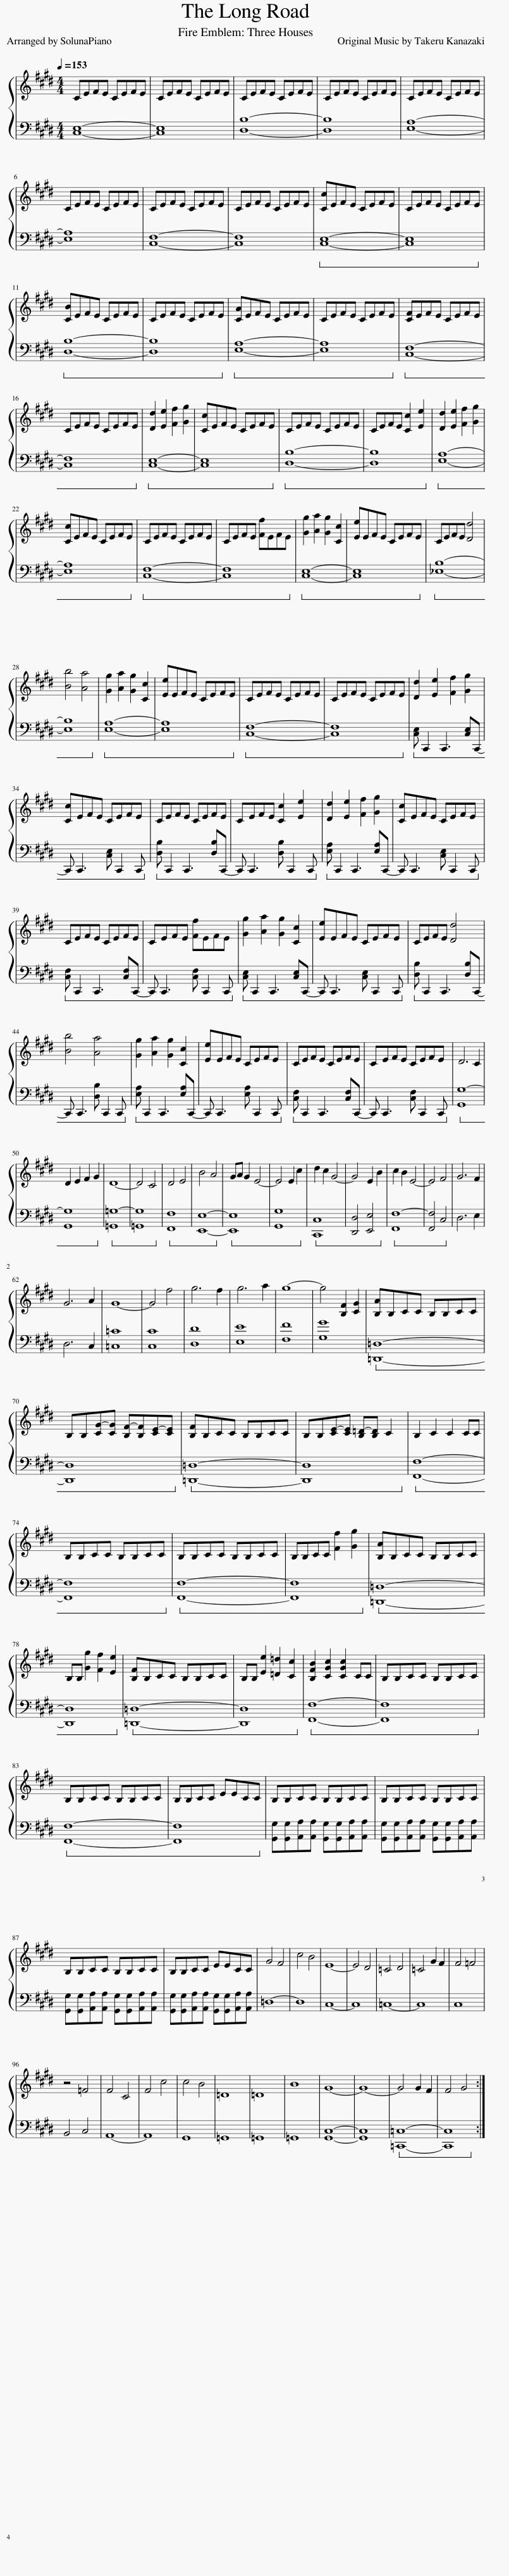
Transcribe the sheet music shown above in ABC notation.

X:1
%%score { 1 | 2 }
L:1/8
Q:1/4=153
M:4/4
I:linebreak $
K:E
V:1 treble
V:2 bass
V:1
 CEFE CEFE | CEFE CEFE | CEFE CEFE | CEFE CEFE | CEFE CEFE |$ %5
 CEFE CEFE | CEFE CEFE | CEFE CEFE | [Cc]EFE CEFE | CEFE CEFE |$ %10
 [CB]EFE CEFE | CEFE CEFE | [CA]EFE CEFE | CEFE CEFE | [CF]EFE CEFE |$ %15
 CEFE CEFE | [Dd]2 [Ee]2 [Ff]2 [Gg]2 | [Cc]EFE CEFE | CEFE CEFE | CEFE [Cc]2 [Ee]2 | %20
 [Dd]2 [Ee]2 [Ff]2 [Gg]2 |$ [Cc]EFE CEFE | CEFE CEFE | CEFE [Ff]EFE | [Gg]2 [Aa]2 [Gg]2 [Cc]2 | %25
 [Ee]EFE CEFE | CEFE [Dd]4 |$ [Bb]4 [Aa]4 | [Gg]2 [Aa]2 [Gg]2 [Cc]2 | [Ee]EFE CEFE | %30
 CEFE CEFE | CEFE CEFE | [Dd]2 [Ee]2 [Ff]2 [Gg]2 |$ [Cc]EFE CEFE | CEFE CEFE | %35
 CEFE [Cc]2 [Ee]2 | [Dd]2 [Ee]2 [Ff]2 [Gg]2 | [Cc]EFE CEFE |$ CEFE CEFE | CEFE [Ff]EFE | %40
 [Gg]2 [Aa]2 [Gg]2 [Cc]2 | [Ee]EFE CEFE | CEFE [Dd]4 |$ [Bb]4 [Aa]4 | [Gg]2 [Aa]2 [Gg]2 [Cc]2 | %45
 [Ee]EFE CEFE | CEFE CEFE | CEFE CEFE | D6 C2 |$ D2 E2 F2 G2 | %50
 D8- | D4 C4 | D4 E4 | B4 A4 | GA G2 E4- | %55
 E4 E2 c2 | d2 c2 G4- | G4 E2 B2 | c2 B2 E4- | E4 F4 | %60
 G6 F2 |$ G6 A2 | G8- | G4 f4 | g6 f2 | %65
 g6 a2 | g8- | g4 [B,F]2 [CG]2 | [B,A]B,CC B,B,CC |$ B,B,[CG-][CG] [B,F-][B,F][CE-][CE] | %70
 [B,F]B,CC B,B,CC | B,B,[CE-][CE] [B,=D-][B,D] C2 | B,2 C2 C2 CC |$ B,B,CC B,B,CC | B,B,CC B,B,CC | %75
 B,B,CC [Ff]2 [Gg]2 | [B,A]B,CC B,B,CC |$ B,B, [Gg]2 [Ff]2 [Ee]2 | [B,F]B,CC B,B,CC | B,B, [Ee]2 [=D=d]2 [Cc]2 | %80
 [B,FB]2 [CGc]2 [CGc]2 CC | B,B,CC B,B,CC |$ B,B,CC B,B,CC | B,B,CC EECC | B,B,CC B,B,CC | %85
 B,B,CC B,B,CC |$ B,B,CC B,B,CC | B,B,CC EECC | G4 F4 | c4 B4 | %90
 E8- | E4 D4 | =C4 D4 | =C4 G2 F2 | F4 =F4 |$ %95
 z4 =F4 | F4 C4 | F4 c4 | c4 B4 | =D8 | %100
 =D8 | B8 | G8- | G8- | G4 G2 F2 | %105
 F4 G4 :| %106
V:2
 [C,E,]8- | [C,E,]8 | [D,B,]8- | [D,B,]8 | [E,A,]8- |$ %5
 [E,A,]8 | [C,F,]8- | [C,F,]8 |!ped! [C,E,]8- | [C,E,]8!ped-up! |$ %10
!ped! [D,B,]8- | [D,B,]8!ped-up! |!ped! [E,A,]8- | [E,A,]8!ped-up! |!ped! [C,F,]8- |$ %15
 [C,F,]8!ped-up! |!ped! [C,E,]8- | [C,E,]8!ped-up! |!ped! [D,B,]8- | [D,B,]8!ped-up! | %20
!ped! [E,A,]8- |$ [E,A,]8!ped-up! |!ped! [C,F,]8- | [C,F,]8!ped-up! |!ped! [C,E,]8- | %25
 [C,E,]8!ped-up! |!ped! [_E,B,]8- |$ [E,B,]8!ped-up! |!ped! [E,A,]8- | [E,A,]8!ped-up! | %30
!ped! [C,F,]8- | [C,F,]8!ped-up! |!ped! [C,E,] C,,2 C,,3 [C,E,]C,,- |$ C,, C,,3 [C,E,] C,,2 C,,!ped-up! |!ped! [D,B,] C,,2 C,,3 [D,B,]C,,- | %35
 C,, C,,3 [D,B,] C,,2 C,,!ped-up! |!ped! [E,A,] C,,2 C,,3 [E,A,]C,,- | C,, C,,3 [C,E,] C,,2 C,,!ped-up! |$!ped! [C,F,] C,,2 C,,3 [C,F,]C,,- | C,, C,,3 [C,F,] C,,2 C,,!ped-up! | %40
!ped! [C,E,] C,,2 C,,3 [C,E,]C,,- | C,, C,,3 [C,E,] C,,2 C,,!ped-up! |!ped! [D,B,] C,,2 C,,3 [D,B,]C,,- |$ C,, C,,3 [D,B,] C,,2 C,,!ped-up! |!ped! [E,A,] C,,2 C,,3 [E,A,]C,,- | %45
 C,, C,,3 [E,A,] C,,2 C,,!ped-up! |!ped! [C,F,] C,,2 C,,3 [C,F,]C,,- | C,, C,,3 [C,F,] C,,2 C,,!ped-up! |!ped! [G,,G,-]8 |$ [G,,G,]8!ped-up! | %50
!ped! [=G,,=G,-]8 | [=G,,G,]8!ped-up! |!ped! [F,,F,]8 | [E,,E,]8-!ped-up! |!ped! [E,,E,]8 | %55
 [G,,G,]8!ped-up! |!ped! [C,,C,]8 | [D,,D,]4 [E,,E,]4!ped-up! |!ped! [F,,F,-]8 | [F,,F,]4 C,4!ped-up! | %60
 D,6 E,2 |$ D,6 C,2 | [=C,=C]8 | [C,C]8 | [D,D]8 | %65
 [E,E]8 | [F,F]8 | [G,G]8 |!ped! [=D,,=D,]8- |$ [D,,D,]8!ped-up! | %70
!ped! [=D,,=D,]8- | [D,,D,]8!ped-up! |!ped! [F,,F,]8- |$ [F,,F,]8!ped-up! |!ped! [F,,F,]8- | %75
 [F,,F,]8!ped-up! |!ped! [=D,,=D,]8- |$ [D,,D,]8!ped-up! |!ped! [=D,,=D,]8- | [D,,D,]8!ped-up! | %80
!ped! [F,,F,]8- | [F,,F,]8!ped-up! |$!ped! [F,,F,]8- | [F,,F,]8!ped-up! | [G,,G,][G,,G,][A,,A,][A,,A,] [G,,G,][G,,G,][A,,A,][A,,A,] | %85
 [G,,G,][G,,G,][A,,A,][A,,A,] [G,,G,][G,,G,][A,,A,][A,,A,] |$ [G,,G,][G,,G,][A,,A,][A,,A,] [G,,G,][G,,G,][A,,A,][A,,A,] | [G,,G,][G,,G,][A,,A,][A,,A,] [G,,G,][G,,G,][A,,A,][A,,A,] | =D,8- | D,8 | %90
 C,8- | C,8 | =C,8- | C,8 | C,8 |$ %95
 B,,4 C,4 | A,,8- | A,,8 | G,,8 | =G,,8 | %100
 =G,,8 | =G,,8 | [G,,C,]8- | [G,,C,]8 |!ped! [=C,,=C,]8- | %105
 [C,,C,]8!ped-up! :| %106
